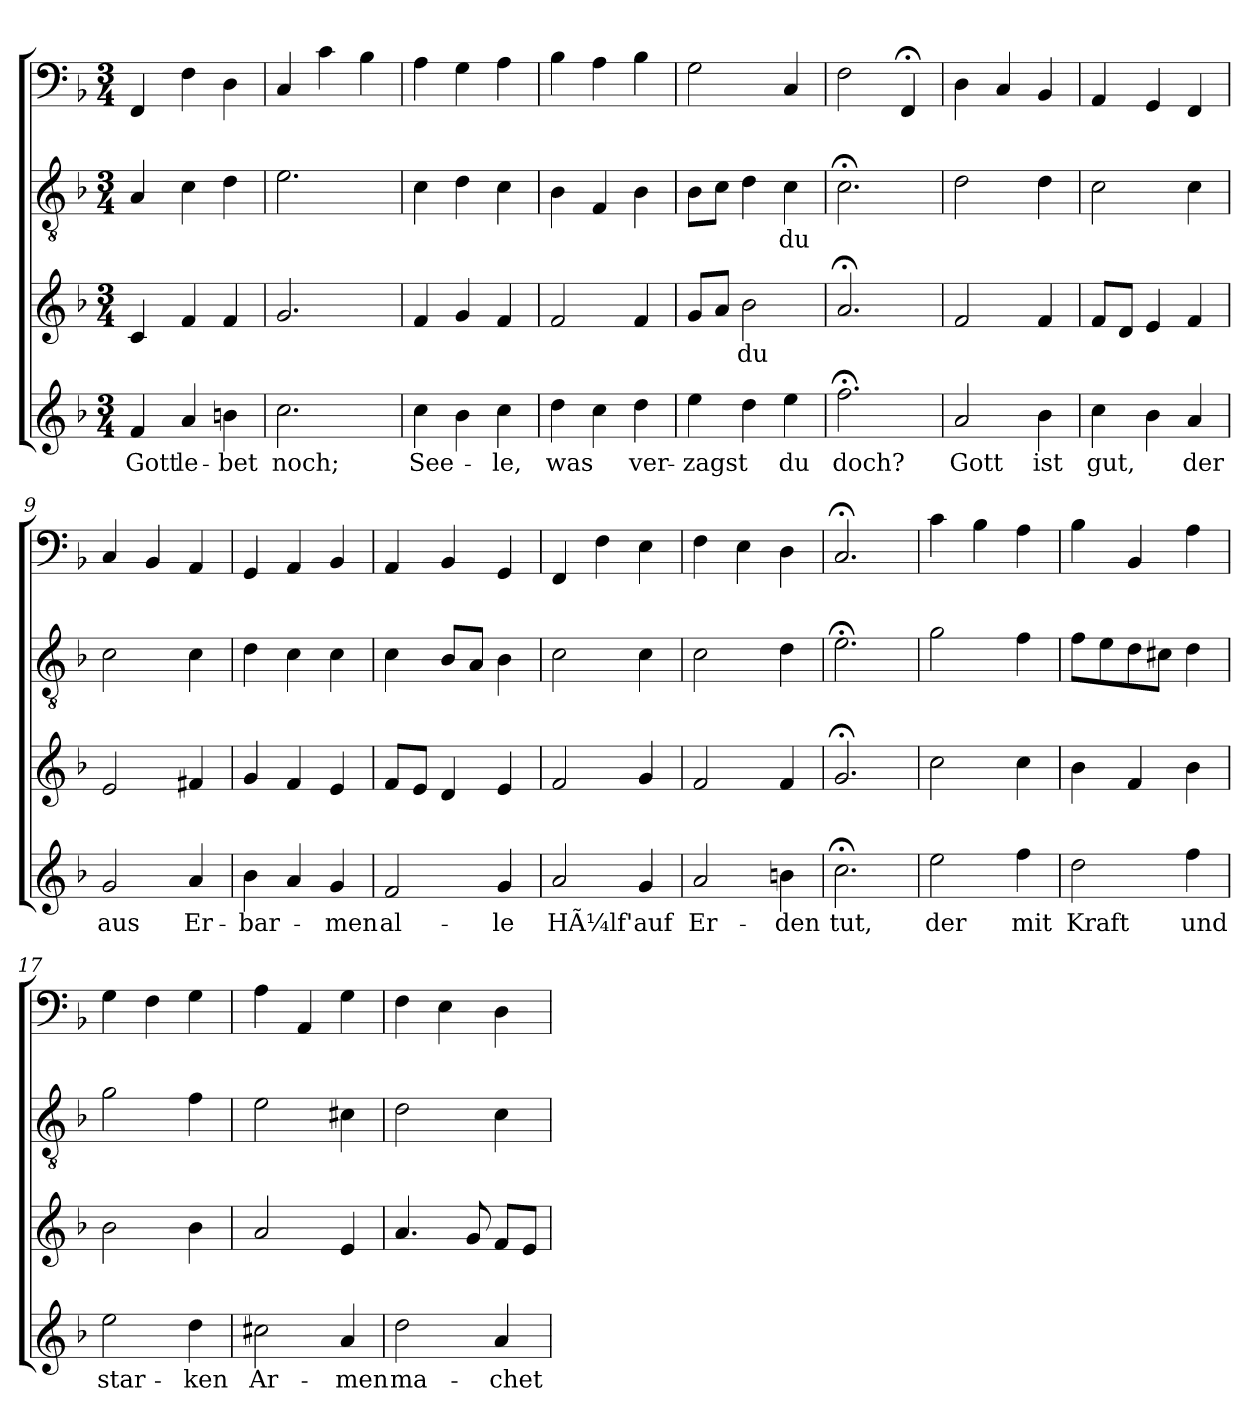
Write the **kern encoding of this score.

**kern	**text	**kern	**text	**kern	**text	**kern
*part4	*part4	*part3	*part3	*part2	*part2	*part1
*staff4	*staff4	*staff3	*staff3	*staff2	*staff2	*staff1
*clefG2	*	*clefG2	*	*clefGv2	*	*clefF4
*k[b-]	*	*k[b-]	*	*k[b-]	*	*k[b-]
*F:	*	*F:	*	*F:	*	*F:
*M3/4	*	*M3/4	*	*M3/4	*	*M3/4
=1	=1	=1	=1	=1	=1	=1
4f	Gott	4c	.	4A	.	4FF
4a	le-	4f	.	4c	.	4F
4bn	-bet	4f	.	4d	.	4D
=2	=2	=2	=2	=2	=2	=2
2.cc	noch;	2.g	.	2.e	.	4C
.	.	.	.	.	.	4c
.	.	.	.	.	.	4B-
=3	=3	=3	=3	=3	=3	=3
4cc	See-	4f	.	4c	.	4A
4b-	.	4g	.	4d	.	4G
4cc	-le,	4f	.	4c	.	4A
=4	=4	=4	=4	=4	=4	=4
4dd	was	2f	.	4B-	.	4B-
4cc	.	.	.	4F	.	4A
4dd	ver-	4f	.	4B-	.	4B-
=5	=5	=5	=5	=5	=5	=5
4ee	-zagst	8gL	.	8B-L	.	2G
.	.	8aJ	.	8cJ	.	.
4dd	.	2b-	du	4d	.	.
4ee	du	.	.	4c	du	4C
=6	=6	=6	=6	=6	=6	=6
2.ff;<	doch?	2.a;<	.	2.c;<	.	2F
.	.	.	.	.	.	4FF;<
=7	=7	=7	=7	=7	=7	=7
2a	Gott	2f	.	2d	.	4D
.	.	.	.	.	.	4C
4b-	ist	4f	.	4d	.	4BB-
=8	=8	=8	=8	=8	=8	=8
4cc	gut,	8fL	.	2c	.	4AA
.	.	8dJ	.	.	.	.
4b-	.	4e	.	.	.	4GG
4a	der	4f	.	4c	.	4FF
=9	=9	=9	=9	=9	=9	=9
2g	aus	2e	.	2c	.	4C
.	.	.	.	.	.	4BB-
4a	Er-	4f#X	.	4c	.	4AA
=10	=10	=10	=10	=10	=10	=10
4b-	-bar-	4g	.	4d	.	4GG
4a	.	4f	.	4c	.	4AA
4g	-men	4e	.	4c	.	4BB-
=11	=11	=11	=11	=11	=11	=11
2f	al-	8fL	.	4c	.	4AA
.	.	8eJ	.	.	.	.
.	.	4d	.	8B-L	.	4BB-
.	.	.	.	8AJ	.	.
4g	-le	4e	.	4B-	.	4GG
=12	=12	=12	=12	=12	=12	=12
2a	HÃ¼lf'	2f	.	2c	.	4FF
.	.	.	.	.	.	4F
4g	auf	4g	.	4c	.	4E
=13	=13	=13	=13	=13	=13	=13
2a	Er-	2f	.	2c	.	4F
.	.	.	.	.	.	4E
4bn	-den	4f	.	4d	.	4D
=14	=14	=14	=14	=14	=14	=14
2.cc;<	tut,	2.g;<	.	2.e;<	.	2.C;<
=15	=15	=15	=15	=15	=15	=15
2ee	der	2cc	.	2g	.	4c
.	.	.	.	.	.	4B-
4ff	mit	4cc	.	4f	.	4A
=16	=16	=16	=16	=16	=16	=16
2dd	Kraft	4b-	.	8fL	.	4B-
.	.	.	.	8e	.	.
.	.	4f	.	8d	.	4BB-
.	.	.	.	8c#XJ	.	.
4ff	und	4b-	.	4d	.	4A
=17	=17	=17	=17	=17	=17	=17
2ee	star-	2b-	.	2g	.	4G
.	.	.	.	.	.	4F
4dd	-ken	4b-	.	4f	.	4G
=18	=18	=18	=18	=18	=18	=18
2cc#X	Ar-	2a	.	2e	.	4A
.	.	.	.	.	.	4AA
4a	-men	4e	.	4c#X	.	4G
=19	=19	=19	=19	=19	=19	=19
2dd	ma-	4.a	.	2d	.	4F
.	.	.	.	.	.	4E
.	.	8g	.	.	.	.
4a	-chet	8fL	.	4c	.	4D
.	.	8eJ	.	.	.	.
=	=	=	=	=	=	=
*-	*-	*-	*-	*-	*-	*-
